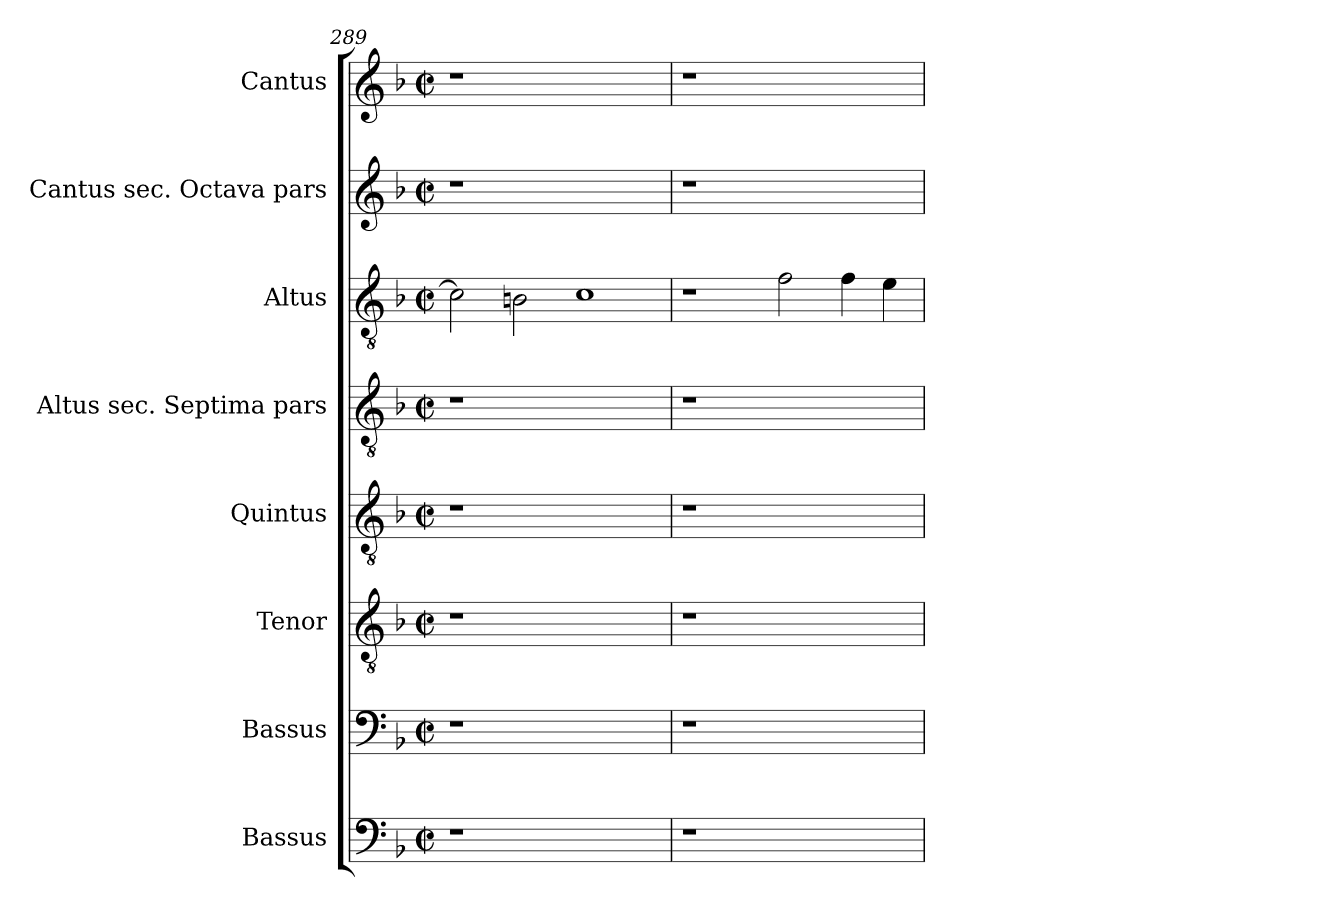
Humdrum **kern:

**kern	**kern	**kern	**kern	**kern	**kern	**kern	**kern
*part8	*part7	*part6	*part5	*part4	*part3	*part2	*part1
*staff8	*staff7	*staff6	*staff5	*staff4	*staff3	*staff2	*staff1
*I"Bassus	*I"Bassus	*I"Tenor	*I"Quintus	*I"Altus sec. Septima pars	*I"Altus	*I"Cantus sec. Octava pars	*I"Cantus
*	*I'Bassus	*I'Tenor	*I'Quintus	*	*I'Altus	*	*I'Cantus
*clefF4	*clefF4	*clefGv2	*clefGv2	*clefGv2	*clefGv2	*clefG2	*clefG2
*k[b-]	*k[b-]	*k[b-]	*k[b-]	*k[b-]	*k[b-]	*k[b-]	*k[b-]
*F:	*F:	*F:	*F:	*F:	*F:	*F:	*F:
*M2/2	*M2/2	*M2/2	*M2/2	*M2/2	*M2/2	*M2/2	*M2/2
*met(c|)	*met(c|)	*met(c|)	*met(c|)	*met(c|)	*met(c|)	*met(c|)	*met(c|)
=289	=289	=289	=289	=289	=289	=289	=289
1r	1r	1r	1r	1r	2c\]	1r	1r
.	.	.	.	.	2Bn\	.	.
1ryy	1ryy	1ryy	1ryy	1ryy	1c	1ryy	1ryy
=290	=290	=290	=290	=290	=290	=290	=290
1r	1r	1r	1r	1r	1r	1r	1r
1ryy	1ryy	1ryy	1ryy	1ryy	2f\	1ryy	1ryy
.	.	.	.	.	4f\	.	.
.	.	.	.	.	4e\	.	.
=	=	=	=	=	=	=	=
*-	*-	*-	*-	*-	*-	*-	*-
